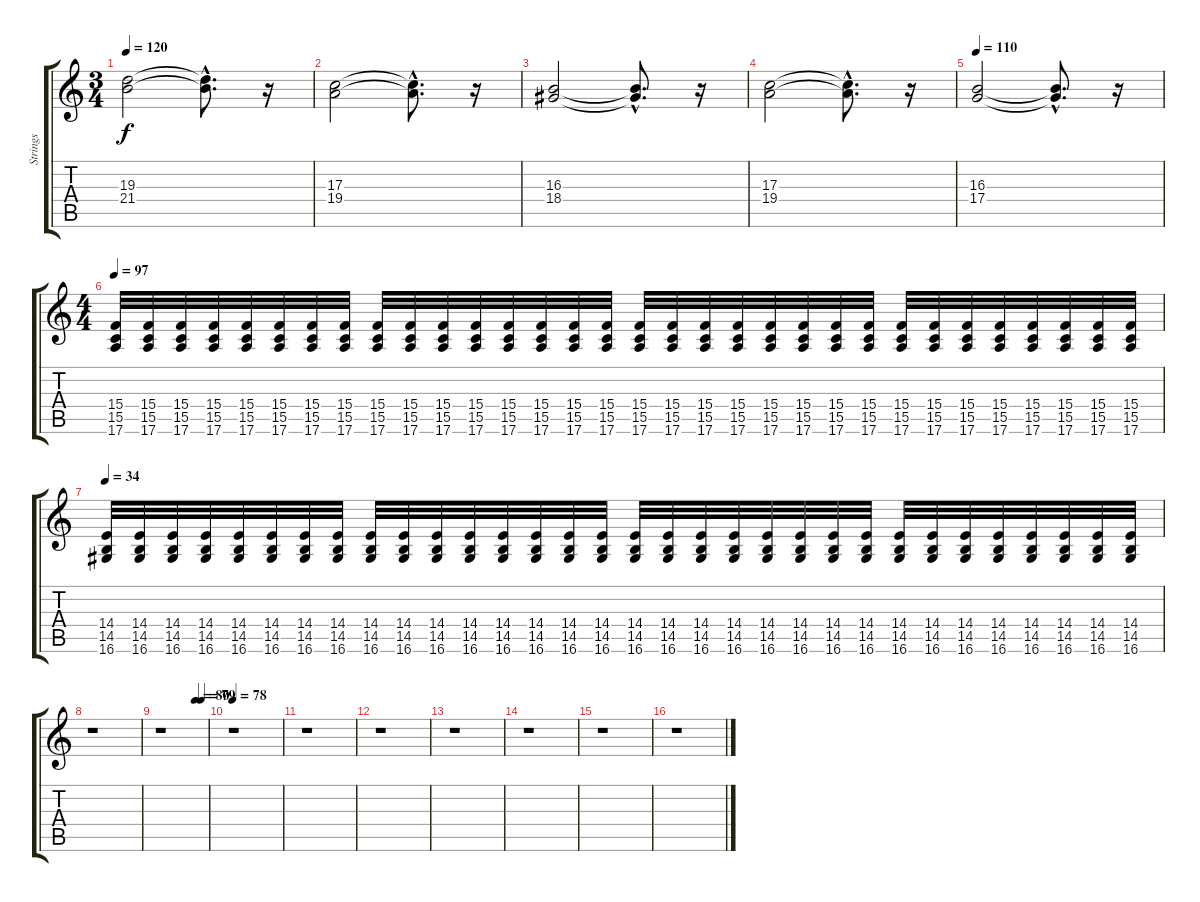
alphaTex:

\track ("Strings" "Strings") {instrument stringensemble1}
\staff {score tabs}
\tuning (E4 B3 G3 D3 A2 E2) {hide}
\ts (3 4)
\tempo 120
\clef g2
\ks c
(19.3 21.4).2{dy f} (19.3{hac t} 21.4{hac t}).8{d} r.16 |
(17.3 19.4).2 (17.3{hac t} 19.4{hac t}).8{d} r.16 |
(16.3 18.4).2 (16.3{hac t} 18.4{hac t}).8{d} r.16 |
(17.3 19.4).2 (17.3{hac t} 19.4{hac t}).8{d} r.16 |
\tempo 110
(16.3 17.4).2 (16.3{hac t} 17.4{hac t}).8{d} r.16 |
\ts (4 4)
\tempo 97
(15.4 15.5 17.6).32 (15.4 15.5 17.6).32 (15.4 15.5 17.6).32 (15.4 15.5 17.6).32 (15.4 15.5 17.6).32 (15.4 15.5 17.6).32 (15.4 15.5 17.6).32 (15.4 15.5 17.6).32 (15.4 15.5 17.6).32 (15.4 15.5 17.6).32 (15.4 15.5 17.6).32 (15.4 15.5 17.6).32 (15.4 15.5 17.6).32 (15.4 15.5 17.6).32 (15.4 15.5 17.6).32 (15.4 15.5 17.6).32 (15.4 15.5 17.6).32 (15.4 15.5 17.6).32 (15.4 15.5 17.6).32 (15.4 15.5 17.6).32 (15.4 15.5 17.6).32 (15.4 15.5 17.6).32 (15.4 15.5 17.6).32 (15.4 15.5 17.6).32 (15.4 15.5 17.6).32 (15.4 15.5 17.6).32 (15.4 15.5 17.6).32 (15.4 15.5 17.6).32 (15.4 15.5 17.6).32 (15.4 15.5 17.6).32 (15.4 15.5 17.6).32 (15.4 15.5 17.6).32 |
\tempo 34
(14.4 14.5 16.6).32 (14.4 14.5 16.6).32 (14.4 14.5 16.6).32 (14.4 14.5 16.6).32 (14.4 14.5 16.6).32 (14.4 14.5 16.6).32 (14.4 14.5 16.6).32 (14.4 14.5 16.6).32 (14.4 14.5 16.6).32 (14.4 14.5 16.6).32 (14.4 14.5 16.6).32 (14.4 14.5 16.6).32 (14.4 14.5 16.6).32 (14.4 14.5 16.6).32 (14.4 14.5 16.6).32 (14.4 14.5 16.6).32 (14.4 14.5 16.6).32 (14.4 14.5 16.6).32 (14.4 14.5 16.6).32 (14.4 14.5 16.6).32 (14.4 14.5 16.6).32 (14.4 14.5 16.6).32 (14.4 14.5 16.6).32 (14.4 14.5 16.6).32 (14.4 14.5 16.6).32 (14.4 14.5 16.6).32 (14.4 14.5 16.6).32 (14.4 14.5 16.6).32 (14.4 14.5 16.6).32 (14.4 14.5 16.6).32 (14.4 14.5 16.6).32 (14.4 14.5 16.6).32 |
r.1 |
\tempo (80 0.75)
\tempo (79 0.875)
r.1 |
\tempo 78
r.1 |
r.1 |
r.1 |
r.1 |
r.1 |
r.1 |
r.1
